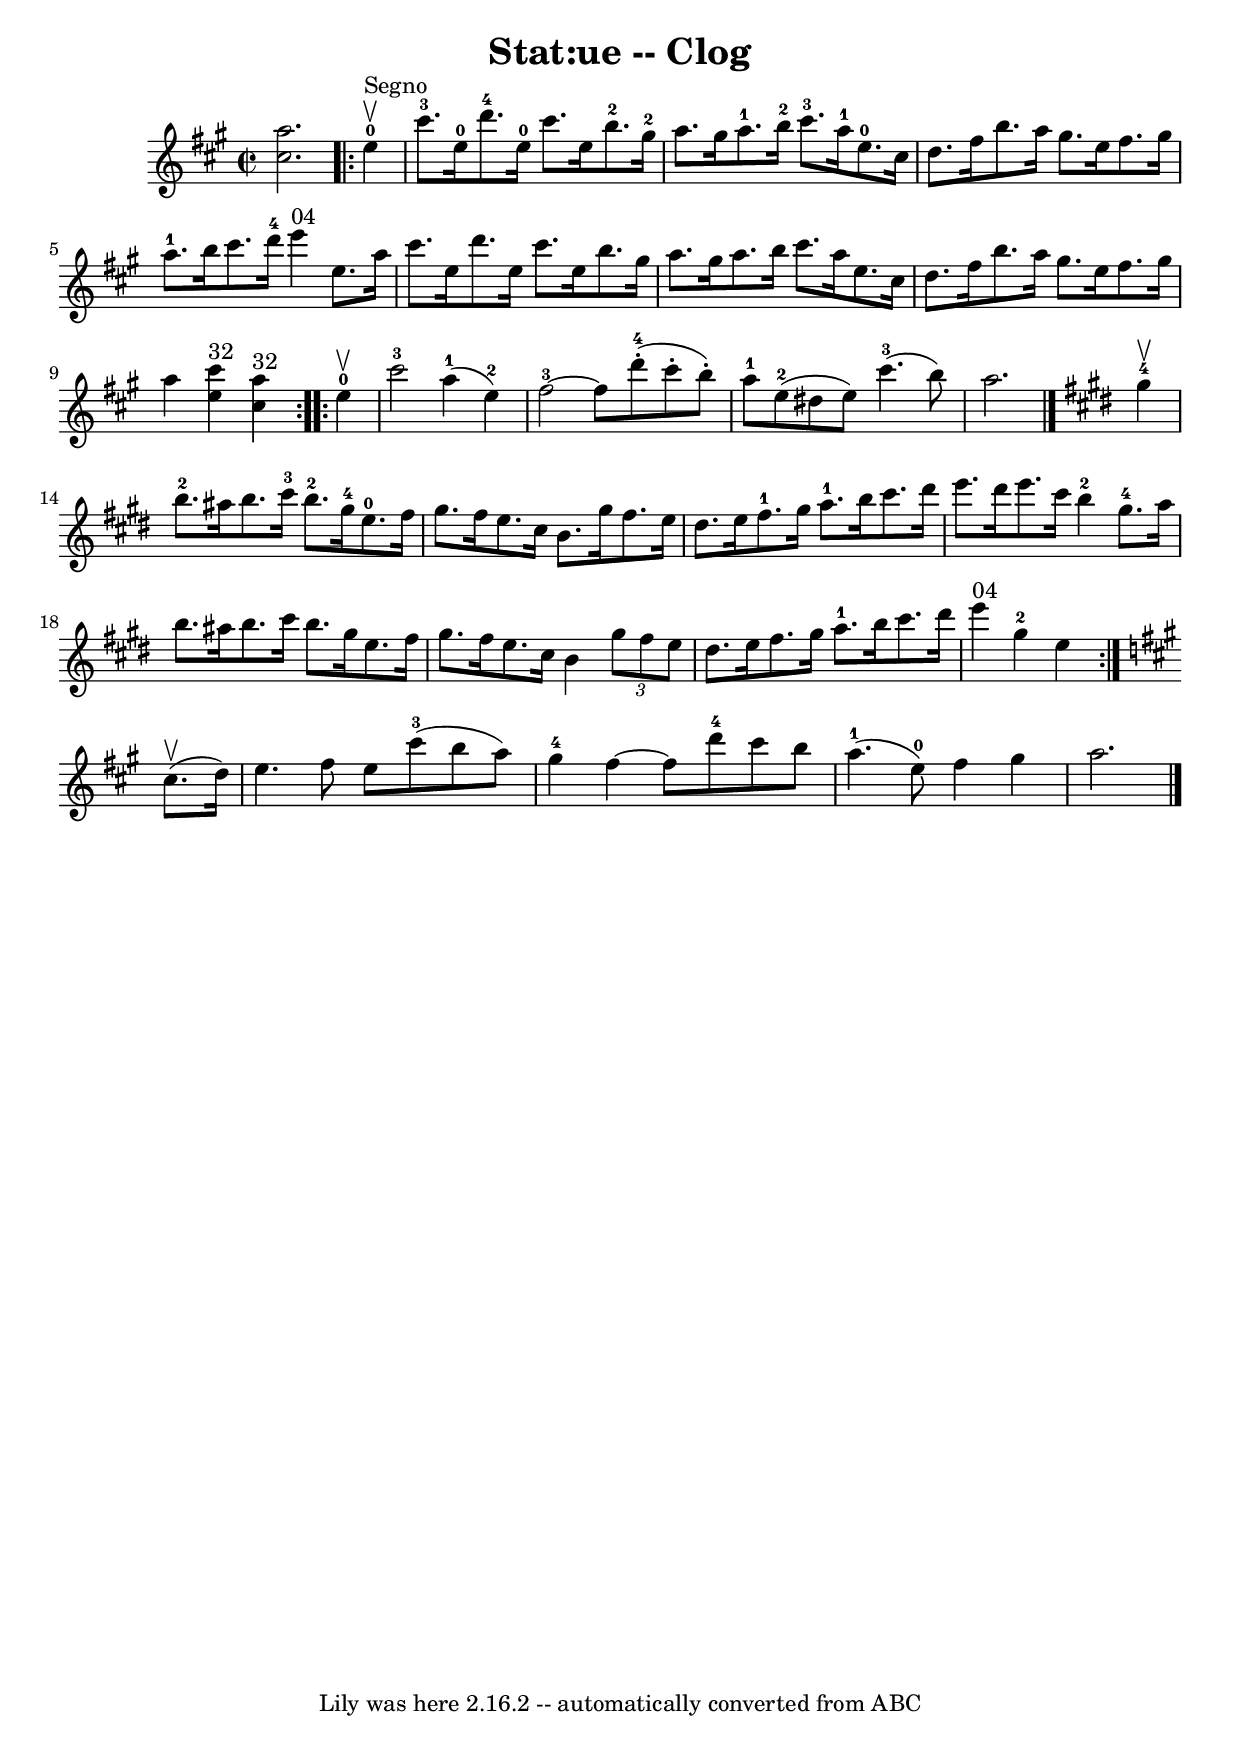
\version "2.16.2"
\include "Mammoth.ily"
\header {
  %% book = "Ryan's Mammoth Collection"
  crossRefNumber = "1"
  footnotes = "\\\\155 919"
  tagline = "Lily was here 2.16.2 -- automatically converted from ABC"
  title = "Stat:ue -- Clog"

}
voicedefault =  {


  \override Staff.TimeSignature #'style = #'C
  \time 2/2 
  \key a \major
  << cis''2. a''2.   >>   |
  

  \repeat volta 2 {
    e''4-0^"Segno"^\upbow |
    cis'''8.-3   
    e''16-0 d'''8.-4 e''16-0 cis'''8. e''16 b''8.-2   
    gis''16-2   |
    a''8. gis''16 a''8.-1 b''16-2     
    cis'''8.-3 a''16-1 e''8.-0 cis''16    |
    d''8.    
    fis''16 b''8. a''16 gis''8. e''16 fis''8. gis''16    |
    
    a''8.-1 b''16 cis'''8. d'''16-4 e'''4^"04" e''8.    
    a''16    |
    cis'''8. e''16 d'''8. e''16 cis'''8. e''16 
    b''8. gis''16    |
    a''8. gis''16 a''8. b''16    
    cis'''8. a''16 e''8. cis''16    |
    d''8. fis''16 b''8. 
    a''16 gis''8. e''16 fis''8. gis''16    |
    a''4    <<   
      e''4^"32" cis'''4   >>   << cis''4^"32" a''4   >> 
  }     

  \repeat volta 2 {
    e''4-0^\upbow |
    cis'''2-3 a''4-1(
    e''4-2)   |
    fis''2-3  ~ fis''8 d'''8-4(-.   
    cis'''8-. b''8-.)   |
    a''8-1 e''8-2(dis''8    
    e''8) cis'''4.-3(b''8)   |
    a''2.    \bar "|."   

    \key e \major
    gis''4-4^\upbow |
    b''8.-2 ais''16    
    b''8. cis'''16-3 b''8.-2 gis''16-4 e''8.-0 fis''16    
    |
    gis''8. fis''16 e''8. cis''16 b'8. gis''16 fis''8. 
    e''16    |
    dis''8. e''16 fis''8.-1 gis''16 a''8.-1 b''16 cis'''8. dis'''16    |
    e'''8. dis'''16 e'''8. 
    cis'''16 b''4-2 gis''8.-4 a''16    |
    b''8.    
    ais''16 b''8. cis'''16 b''8. gis''16 e''8. fis''16    
    |
    gis''8. fis''16 e''8. cis''16 b'4    \times 2/3 {   
      gis''8 fis''8 e''8  
    }   |
    dis''8. e''16 fis''8.    
    gis''16 a''8.-1 b''16 cis'''8. dis'''16    |
    e'''4^"04" gis''4-2 e''4    
  }   
  \key a \major
  cis''8.^\upbow(d''16) |
  e''4. fis''8 e''8 cis'''8-3(b''8 a''8)   
  |
  gis''4-4 fis''4   ~ fis''8 d'''8-4 cis'''8 b''8 
  |
  a''4.-1(e''8-0) fis''4 gis''4    |
  
  a''2.      \bar "|."   

}

\score{
  <<

    \context Staff="default"
    {
      \voicedefault 
      
    }

  >>
  \layout {
    
  }
  \midi {
  }

}
